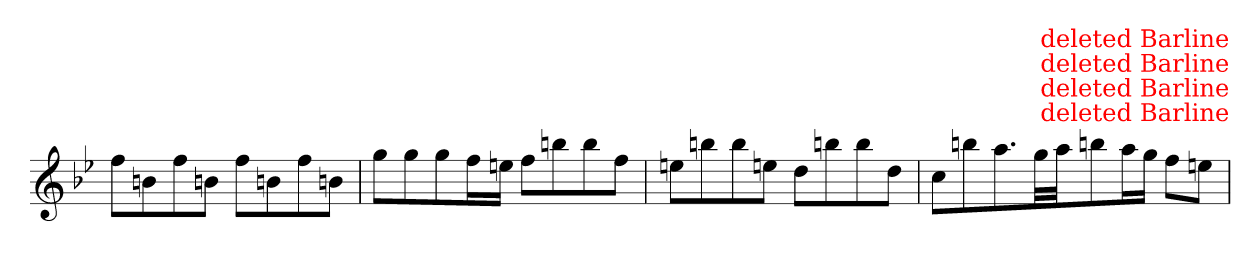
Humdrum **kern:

**kern
*part1
*staff1
*clefG2
*k[b-e-]
*B-:
=1
8ffL
8bn
8ff
8bnJ
8ffL
8bn
8ff
8bnJ
=2
8ggL
8gg
8gg
16ff
16eenJJ
8ffL
8bbn
8bb
8ffJ
=3
8eenL
8bbn
8bb
8eenJ
8ddL
8bbn
8bb
8ddJ
=4
8ccL
8bbnJ
8.aaL
32gg
32aaJJJ
8bbnL
16aa
16ggJJ
8ffL
8eenJ
!LO:TX:color=#FF0000:t=deleted Barline
!LO:TX:color=#FF0000:t=deleted Barline
!LO:TX:color=#FF0000:t=deleted Barline
!LO:TX:color=#FF0000:t=deleted Barline
=
*-
